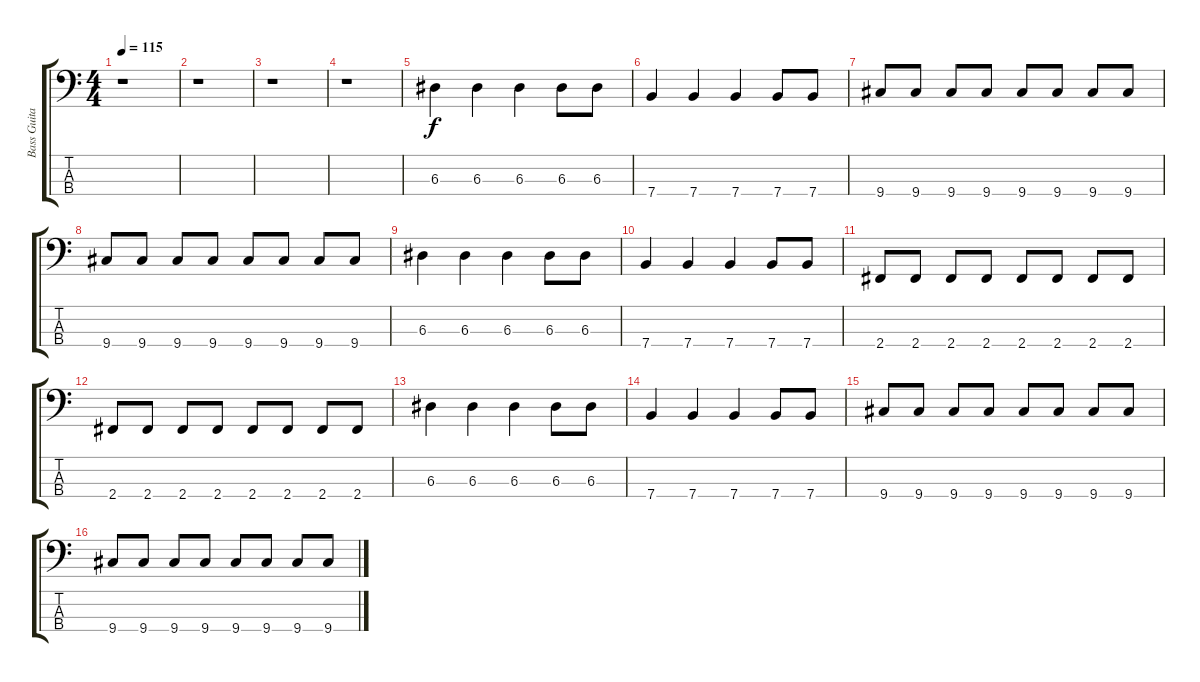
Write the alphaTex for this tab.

\track ("Bass Guitar" "Bass Guita") {instrument electricbassfinger}
\staff {score tabs}
\tuning (G2 D2 A1 E1) {hide}
\ts (4 4)
\tempo 115
\clef f4
\ks c
r.1{dy f} |
r.1 |
r.1 |
r.1 |
6.3.4 6.3.4 6.3.4 6.3.8 6.3.8 |
7.4.4 7.4.4 7.4.4 7.4.8 7.4.8 |
9.4.8 9.4.8 9.4.8 9.4.8 9.4.8 9.4.8 9.4.8 9.4.8 |
9.4.8 9.4.8 9.4.8 9.4.8 9.4.8 9.4.8 9.4.8 9.4.8 |
6.3.4 6.3.4 6.3.4 6.3.8 6.3.8 |
7.4.4 7.4.4 7.4.4 7.4.8 7.4.8 |
2.4.8 2.4.8 2.4.8 2.4.8 2.4.8 2.4.8 2.4.8 2.4.8 |
2.4.8 2.4.8 2.4.8 2.4.8 2.4.8 2.4.8 2.4.8 2.4.8 |
6.3.4 6.3.4 6.3.4 6.3.8 6.3.8 |
7.4.4 7.4.4 7.4.4 7.4.8 7.4.8 |
9.4.8 9.4.8 9.4.8 9.4.8 9.4.8 9.4.8 9.4.8 9.4.8 |
9.4.8 9.4.8 9.4.8 9.4.8 9.4.8 9.4.8 9.4.8 9.4.8
